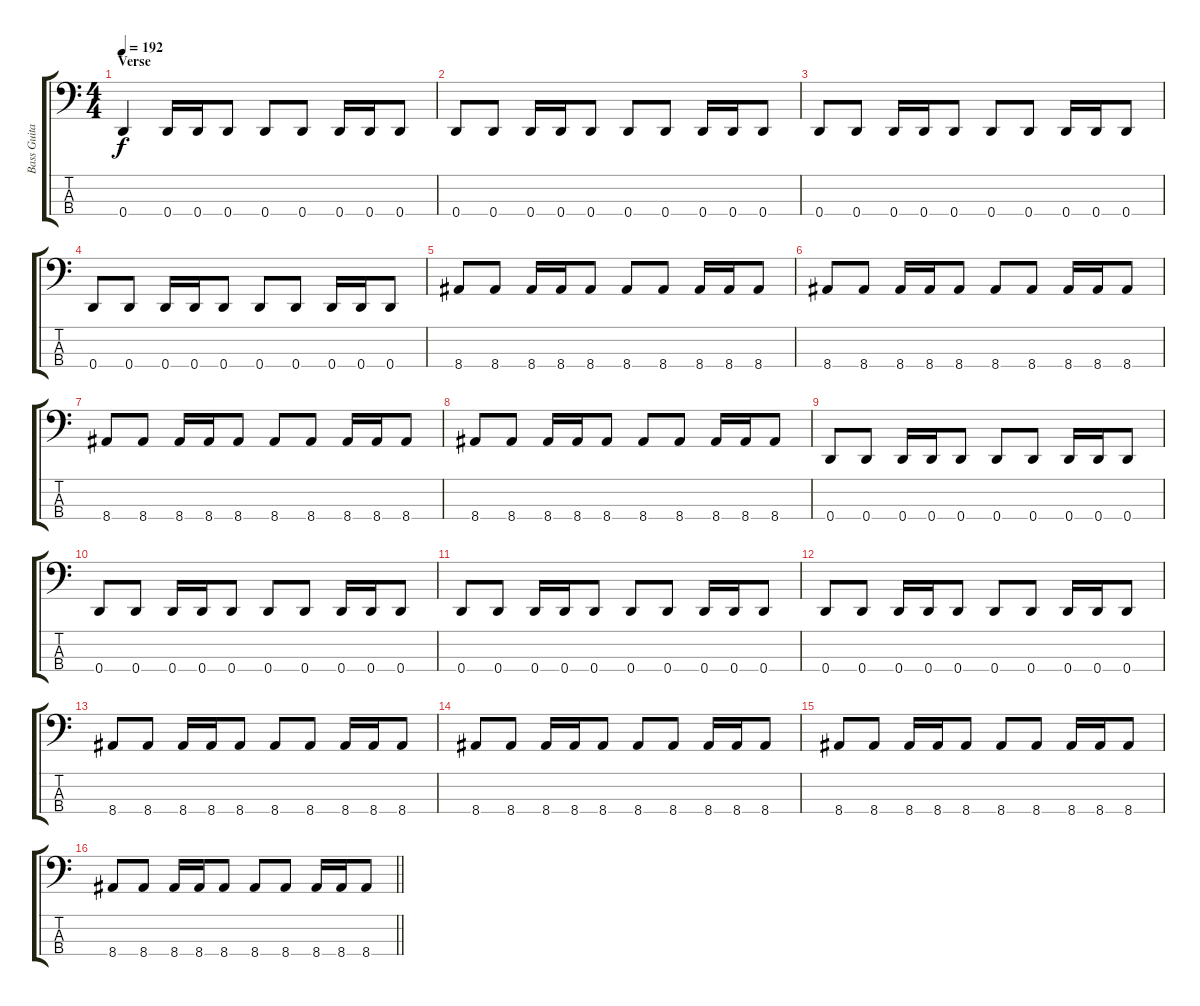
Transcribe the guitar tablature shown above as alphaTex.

\track ("Bass Guitar" "Bass Guita") {instrument electricbassfinger}
\staff {score tabs}
\tuning (G2 D2 A1 D1) {hide}
\ts (4 4)
\section ("" "Verse")
\tempo 192
\clef f4
\ks c
0.4.4{dy f} 0.4.16 0.4.16 0.4.8 0.4.8 0.4.8 0.4.16 0.4.16 0.4.8 |
0.4.8 0.4.8 0.4.16 0.4.16 0.4.8 0.4.8 0.4.8 0.4.16 0.4.16 0.4.8 |
0.4.8 0.4.8 0.4.16 0.4.16 0.4.8 0.4.8 0.4.8 0.4.16 0.4.16 0.4.8 |
0.4.8 0.4.8 0.4.16 0.4.16 0.4.8 0.4.8 0.4.8 0.4.16 0.4.16 0.4.8 |
8.4.8 8.4.8 8.4.16 8.4.16 8.4.8 8.4.8 8.4.8 8.4.16 8.4.16 8.4.8 |
8.4.8 8.4.8 8.4.16 8.4.16 8.4.8 8.4.8 8.4.8 8.4.16 8.4.16 8.4.8 |
8.4.8 8.4.8 8.4.16 8.4.16 8.4.8 8.4.8 8.4.8 8.4.16 8.4.16 8.4.8 |
8.4.8 8.4.8 8.4.16 8.4.16 8.4.8 8.4.8 8.4.8 8.4.16 8.4.16 8.4.8 |
0.4.8 0.4.8 0.4.16 0.4.16 0.4.8 0.4.8 0.4.8 0.4.16 0.4.16 0.4.8 |
0.4.8 0.4.8 0.4.16 0.4.16 0.4.8 0.4.8 0.4.8 0.4.16 0.4.16 0.4.8 |
0.4.8 0.4.8 0.4.16 0.4.16 0.4.8 0.4.8 0.4.8 0.4.16 0.4.16 0.4.8 |
0.4.8 0.4.8 0.4.16 0.4.16 0.4.8 0.4.8 0.4.8 0.4.16 0.4.16 0.4.8 |
8.4.8 8.4.8 8.4.16 8.4.16 8.4.8 8.4.8 8.4.8 8.4.16 8.4.16 8.4.8 |
8.4.8 8.4.8 8.4.16 8.4.16 8.4.8 8.4.8 8.4.8 8.4.16 8.4.16 8.4.8 |
8.4.8 8.4.8 8.4.16 8.4.16 8.4.8 8.4.8 8.4.8 8.4.16 8.4.16 8.4.8 |
\barLineRight lightlight
8.4.8 8.4.8 8.4.16 8.4.16 8.4.8 8.4.8 8.4.8 8.4.16 8.4.16 8.4.8
